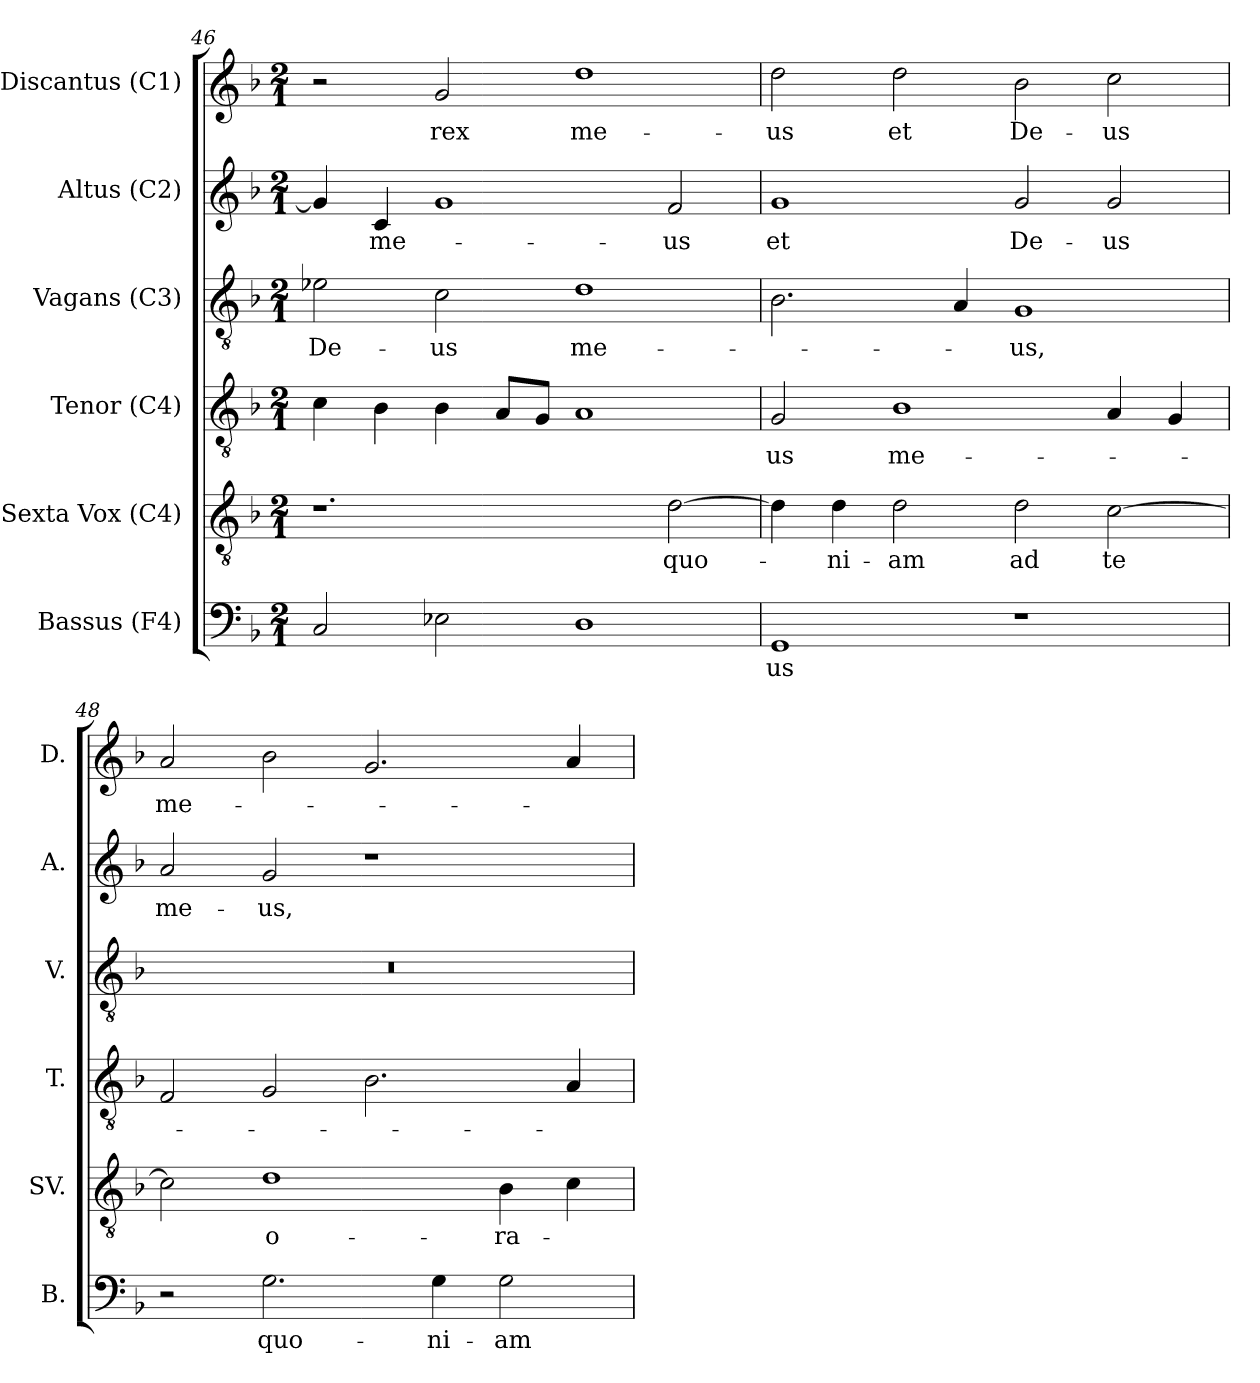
**kern	**text	**kern	**text	**kern	**text	**kern	**text	**kern	**text	**kern	**text
*part6	*part6	*part5	*part5	*part4	*part4	*part3	*part3	*part2	*part2	*part1	*part1
*staff6	*staff6	*staff5	*staff5	*staff4	*staff4	*staff3	*staff3	*staff2	*staff2	*staff1	*staff1
*I"Bassus (F4)	*	*I"Sexta Vox (C4)	*	*I"Tenor (C4)	*	*I"Vagans (C3)	*	*I"Altus (C2)	*	*I"Discantus (C1)	*
*I'B.	*	*I'SV.	*	*I'T.	*	*I'V.	*	*I'A.	*	*I'D.	*
!!LO:LB:g=z
*clefF4	*	*clefGv2	*	*clefGv2	*	*clefGv2	*	*clefG2	*	*clefG2	*
*	*	*	*	*	*	*ITrd7c12	*	*ITrd7c12	*	*	*
*k[b-]	*	*k[b-]	*	*k[b-]	*	*k[b-]	*	*k[b-]	*	*k[b-]	*
*F:	*	*F:	*	*F:	*	*F:	*	*F:	*	*F:	*
*M2/1	*	*M2/1	*	*M2/1	*	*M2/1	*	*M2/1	*	*M2/1	*
=46	=46	=46	=46	=46	=46	=46	=46	=46	=46	=46	=46
!	!	!	!	!	!	!	!LO:LY:b:color=#000000	!	!	!	!
2Ci/	.	1.r	.	4ci\	.	2E-i\	De-	4Gi/]	.	2r	.
!	!	!	!	!	!	!	!	!	!LO:LY:b:color=#000000	!	!
.	.	.	.	4B-i\	.	.	.	4Ci/	me-	.	.
!	!	!	!	!	!	!	!LO:LY:b:color=#000000	!	!	!	!
!	!	!	!	!	!	!	!	!	!	!	!LO:LY:b:color=#000000
2E-i\	.	.	.	4B-i\	.	2Ci\	-us	1Gi	.	2gi/	rex
.	.	.	.	8Ai/L	.	.	.	.	.	.	.
.	.	.	.	8Gi/J	.	.	.	.	.	.	.
!	!	!	!	!	!	!	!LO:LY:b:color=#000000	!	!	!	!
!	!	!	!	!	!	!	!	!	!	!	!LO:LY:b:color=#000000
1Di	.	.	.	1Ai	.	1Di	me-	.	.	1ddi	me-
!	!	!	!LO:LY:b:color=#000000	!	!	!	!	!	!	!	!
!	!	!	!	!	!	!	!	!	!LO:LY:b:color=#000000	!	!
.	.	[2di\	quo-	.	.	.	.	2Fi/	-us	.	.
=47	=47	=47	=47	=47	=47	=47	=47	=47	=47	=47	=47
!	!LO:LY:b:color=#000000	!	!	!	!	!	!	!	!	!	!
!	!	!	!	!	!LO:LY:b:color=#000000	!	!	!	!	!	!
!	!	!	!	!	!	!	!	!	!LO:LY:b:color=#000000	!	!
!	!	!	!	!	!	!	!	!	!	!	!LO:LY:b:color=#000000
1GGi	-us	4di\]	.	2Gi/	-us	2.BB-i\	.	1Gi	et	2ddi\	-us
!	!	!	!LO:LY:b:color=#000000	!	!	!	!	!	!	!	!
.	.	4di\	-ni-	.	.	.	.	.	.	.	.
!	!	!	!LO:LY:b:color=#000000	!	!	!	!	!	!	!	!
!	!	!	!	!	!LO:LY:b:color=#000000	!	!	!	!	!	!
!	!	!	!	!	!	!	!	!	!	!	!LO:LY:b:color=#000000
.	.	2di\	-am	1B-i	me-	.	.	.	.	2ddi\	et
.	.	.	.	.	.	4AAi/	.	.	.	.	.
!	!	!	!LO:LY:b:color=#000000	!	!	!	!	!	!	!	!
!	!	!	!	!	!	!	!LO:LY:b:color=#000000	!	!	!	!
!	!	!	!	!	!	!	!	!	!LO:LY:b:color=#000000	!	!
!	!	!	!	!	!	!	!	!	!	!	!LO:LY:b:color=#000000
1r	.	2di\	ad	.	.	1GGi	-us,	2Gi/	De-	2b-i\	De-
!	!	!	!LO:LY:b:color=#000000	!	!	!	!	!	!	!	!
!	!	!	!	!	!	!	!	!	!LO:LY:b:color=#000000	!	!
!	!	!	!	!	!	!	!	!	!	!	!LO:LY:b:color=#000000
.	.	[2ci\	te	4Ai/	.	.	.	2Gi/	-us	2cci\	-us
.	.	.	.	4Gi/	.	.	.	.	.	.	.
=48	=48	=48	=48	=48	=48	=48	=48	=48	=48	=48	=48
!	!	!	!	!	!	!LO:N:vis=1	!	!	!	!	!
!	!	!	!	!	!	!	!	!	!LO:LY:b:color=#000000	!	!
!	!	!	!	!	!	!	!	!	!	!	!LO:LY:b:color=#000000
2r	.	2ci\]	.	2Fi/	.	0r	.	2Ai/	me-	2ai/	me-
!	!LO:LY:b:color=#000000	!	!	!	!	!	!	!	!	!	!
!	!	!	!LO:LY:b:color=#000000	!	!	!	!	!	!	!	!
!	!	!	!	!	!	!	!	!	!LO:LY:b:color=#000000	!	!
2.Gi\	quo-	1di	o-	2Gi/	.	.	.	2Gi/	-us,	2b-i\	.
.	.	.	.	2.B-i\	.	.	.	1r	.	2.gi/	.
!	!LO:LY:b:color=#000000	!	!	!	!	!	!	!	!	!	!
4Gi\	-ni-	.	.	.	.	.	.	.	.	.	.
!	!LO:LY:b:color=#000000	!	!	!	!	!	!	!	!	!	!
!	!	!	!LO:LY:b:color=#000000	!	!	!	!	!	!	!	!
2Gi\	-am	4B-i\	-ra-	.	.	.	.	.	.	.	.
.	.	4ci\	.	4Ai/	.	.	.	.	.	4ai/	.
=	=	=	=	=	=	=	=	=	=	=	=
*-	*-	*-	*-	*-	*-	*-	*-	*-	*-	*-	*-
